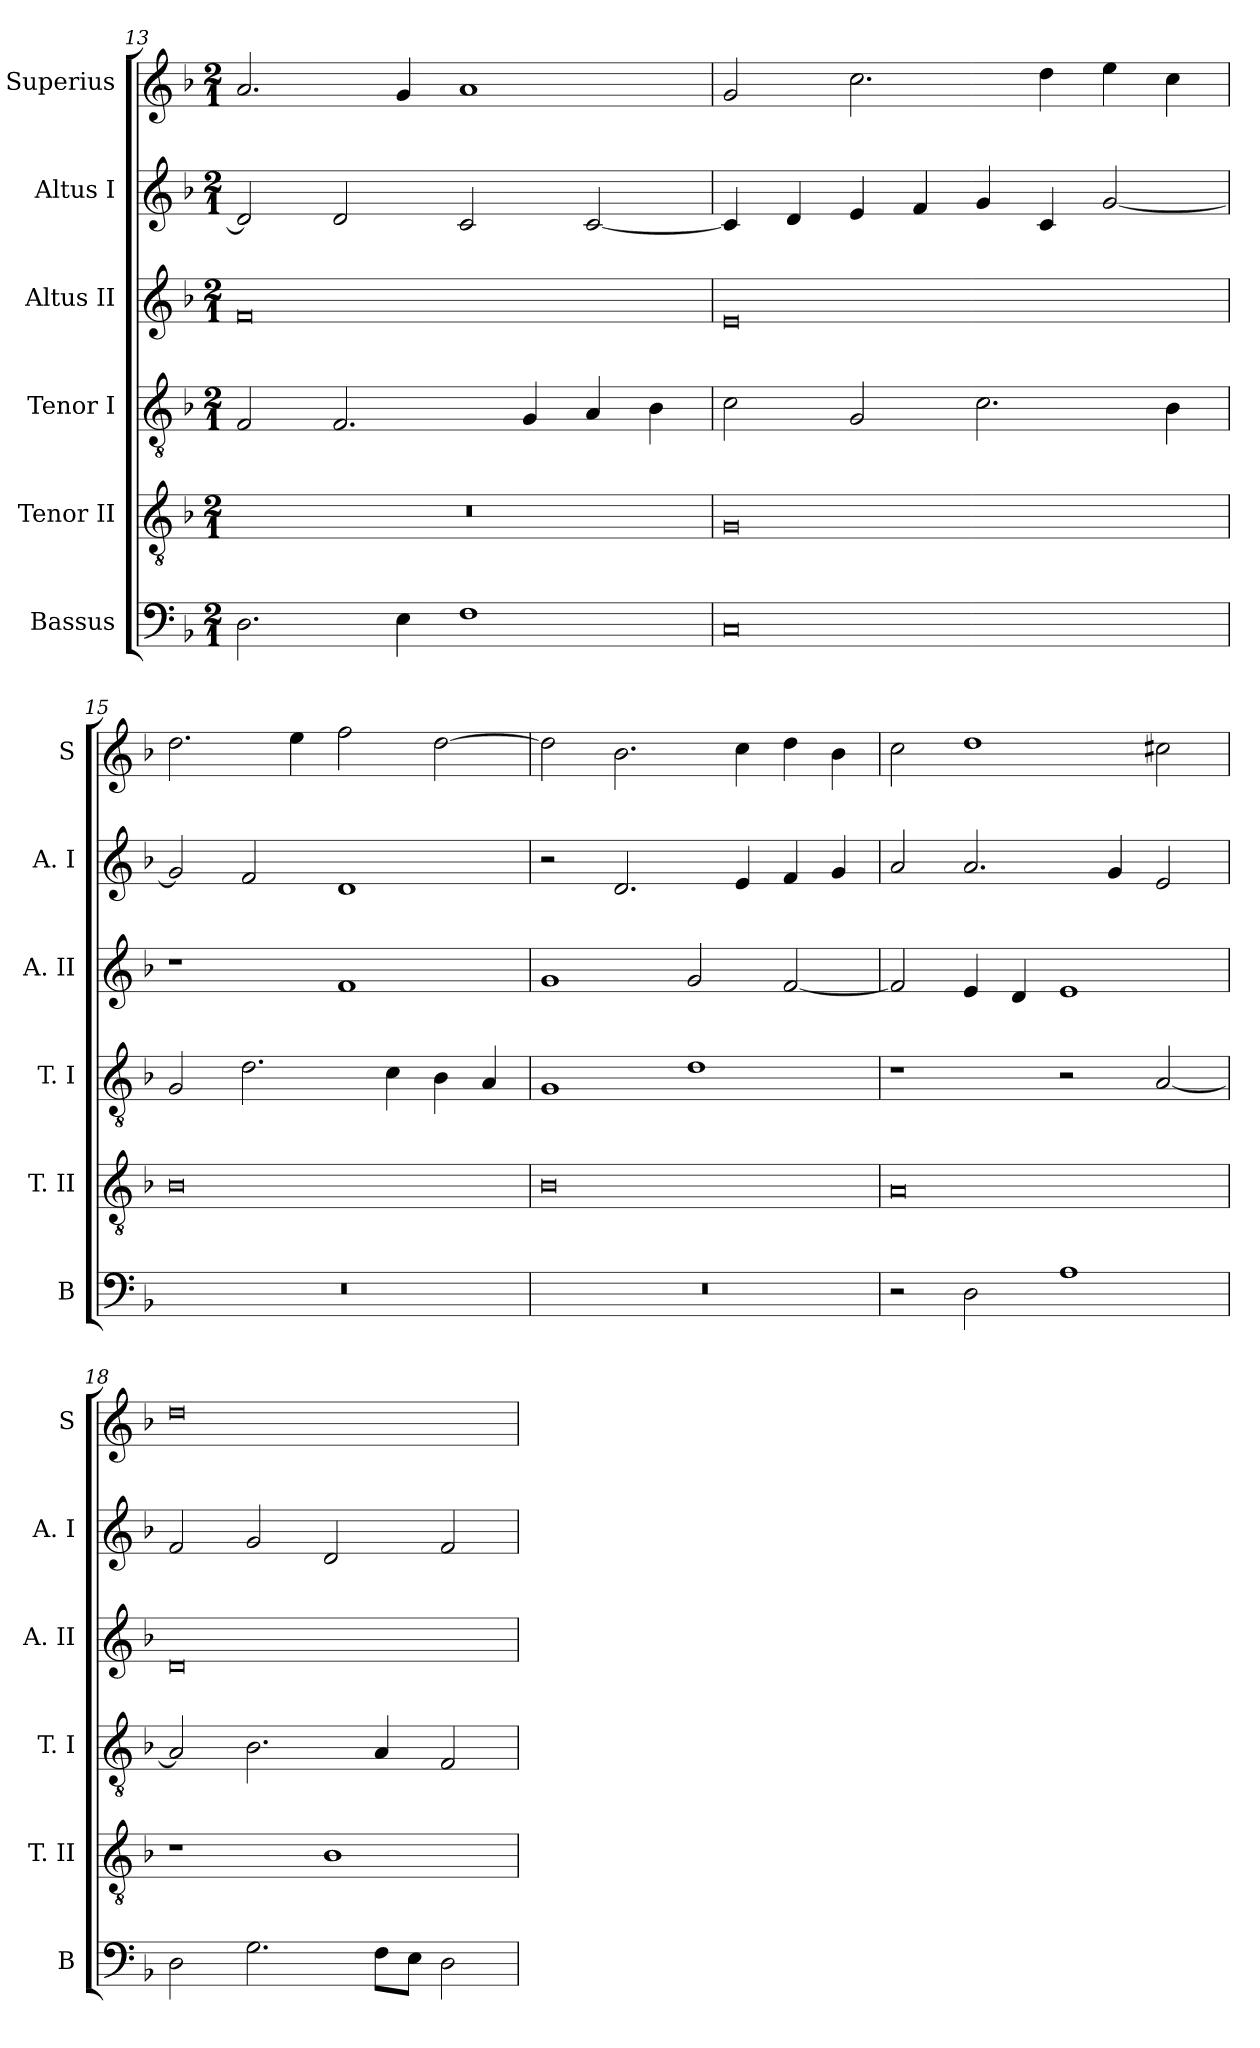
**kern	**kern	**kern	**kern	**kern	**kern
*part6	*part5	*part4	*part3	*part2	*part1
*staff6	*staff5	*staff4	*staff3	*staff2	*staff1
*I"Bassus	*I"Tenor II	*I"Tenor I	*I"Altus II	*I"Altus I	*I"Superius
*I'B	*I'T. II	*I'T. I	*I'A. II	*I'A. I	*I'S
*clefF4	*clefGv2	*clefGv2	*clefG2	*clefG2	*clefG2
*k[b-]	*k[b-]	*k[b-]	*k[b-]	*k[b-]	*k[b-]
*F:	*F:	*F:	*F:	*F:	*F:
*M2/1	*M2/1	*M2/1	*M2/1	*M2/1	*M2/1
=13	=13	=13	=13	=13	=13
2.D	0r	2F	0f	2d]	2.a
.	.	2.F	.	2d	.
4E	.	.	.	.	4g
1F	.	.	.	2c	1a
.	.	4G	.	.	.
.	.	4A	.	[2c	.
.	.	4B-	.	.	.
=14	=14	=14	=14	=14	=14
0C	0G	2c	0e	4c]	2g
.	.	.	.	4d	.
.	.	2G	.	4e	2.cc
.	.	.	.	4f	.
.	.	2.c	.	4g	.
.	.	.	.	4c	4dd
.	.	.	.	[2g	4ee
.	.	4B-	.	.	4cc
=15	=15	=15	=15	=15	=15
0r	0B-	2G	1r	2g]	2.dd
.	.	2.d	.	2f	.
.	.	.	.	.	4ee
.	.	.	1f	1d	2ff
.	.	4c	.	.	.
.	.	4B-	.	.	[2dd
.	.	4A	.	.	.
=16	=16	=16	=16	=16	=16
0r	0B-	1G	1g	2r	2dd]
.	.	.	.	2.d	2.b-
.	.	1d	2g	.	.
.	.	.	.	4e	4cc
.	.	.	[2f	4f	4dd
.	.	.	.	4g	4b-
=17	=17	=17	=17	=17	=17
2r	0A	1r	2f]	2a	2cc
2D	.	.	4e	2.a	1dd
.	.	.	4d	.	.
1A	.	2r	1e	.	.
.	.	.	.	4g	.
.	.	[2A	.	2e	2cc#X
=18	=18	=18	=18	=18	=18
2D	1r	2A]	0d	2f	0dd
2.G	.	2.B-	.	2g	.
.	1B-	.	.	2d	.
8FL	.	4A	.	.	.
8EJ	.	.	.	.	.
2D	.	2F	.	2f	.
=	=	=	=	=	=
*-	*-	*-	*-	*-	*-
